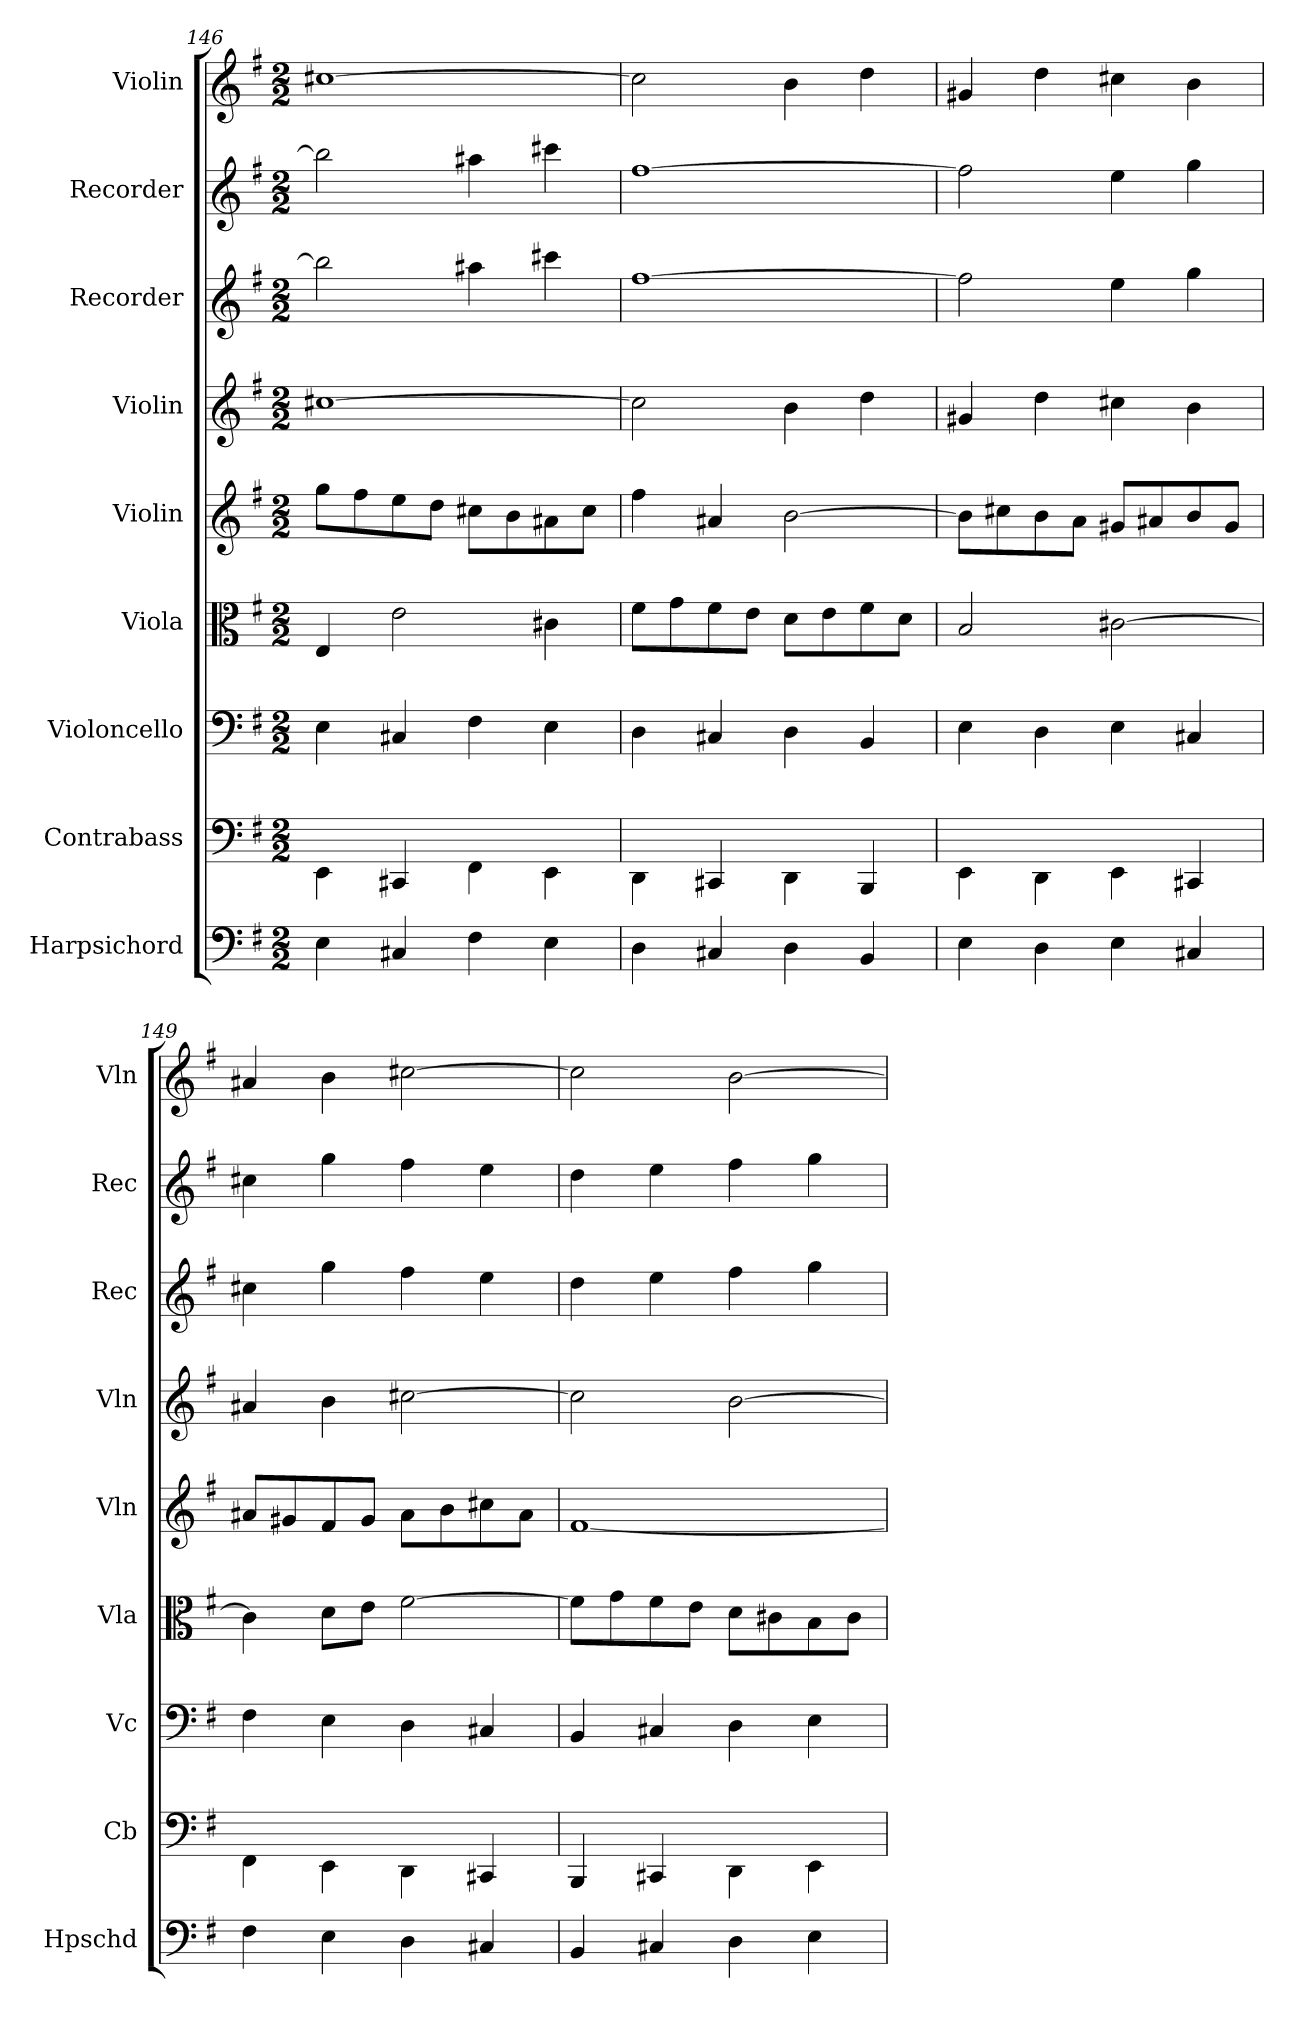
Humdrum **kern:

**kern	**kern	**kern	**kern	**kern	**kern	**kern	**kern	**kern
*part9	*part8	*part7	*part6	*part5	*part4	*part3	*part2	*part1
*staff9	*staff8	*staff7	*staff6	*staff5	*staff4	*staff3	*staff2	*staff1
*I"Harpsichord	*I"Contrabass	*I"Violoncello	*I"Viola	*I"Violin	*I"Violin	*I"Recorder	*I"Recorder	*I"Violin
*I'Hpschd	*I'Cb	*I'Vc	*I'Vla	*I'Vln	*I'Vln	*I'Rec	*I'Rec	*I'Vln
*clefF4	*clefF4	*clefF4	*clefC3	*clefG2	*clefG2	*clefG2	*clefG2	*clefG2
*	*ITrd7c12	*	*	*	*	*	*	*
*k[f#]	*k[f#]	*k[f#]	*k[f#]	*k[f#]	*k[f#]	*k[f#]	*k[f#]	*k[f#]
*G:	*G:	*G:	*G:	*G:	*G:	*G:	*G:	*G:
*M2/2	*M2/2	*M2/2	*M2/2	*M2/2	*M2/2	*M2/2	*M2/2	*M2/2
=146	=146	=146	=146	=146	=146	=146	=146	=146
4E\	4EEE\	4E\	4E/	8gg\L	[1cc#X\	2bb\]	2bb\]	[1cc#X\
.	.	.	.	8ff#\	.	.	.	.
4C#X/	4CCC#X/	4C#X/	2e\	8ee\	.	.	.	.
.	.	.	.	8dd\J	.	.	.	.
4F#\	4FFF#\	4F#\	.	8cc#X\L	.	4aa#X\	4aa#X\	.
.	.	.	.	8b\	.	.	.	.
4E\	4EEE\	4E\	4c#X\	8a#X\	.	4ccc#X\	4ccc#X\	.
.	.	.	.	8cc#\J	.	.	.	.
=147	=147	=147	=147	=147	=147	=147	=147	=147
4D\	4DDD\	4D\	8f#\L	4ff#\	2cc#\]	[1ff#\	[1ff#\	2cc#\]
.	.	.	8g\	.	.	.	.	.
4C#X/	4CCC#X/	4C#X/	8f#\	4a#X/	.	.	.	.
.	.	.	8e\J	.	.	.	.	.
4D\	4DDD\	4D\	8d\L	[2b\	4b\	.	.	4b\
.	.	.	8e\	.	.	.	.	.
4BB/	4BBBB/	4BB/	8f#\	.	4dd\	.	.	4dd\
.	.	.	8d\J	.	.	.	.	.
=148	=148	=148	=148	=148	=148	=148	=148	=148
4E\	4EEE\	4E\	2B/	8b\L]	4g#X/	2ff#\]	2ff#\]	4g#X/
.	.	.	.	8cc#X\	.	.	.	.
4D\	4DDD\	4D\	.	8b\	4dd\	.	.	4dd\
.	.	.	.	8a\J	.	.	.	.
4E\	4EEE\	4E\	[2c#X\	8g#X/L	4cc#X\	4ee\	4ee\	4cc#X\
.	.	.	.	8a#X/	.	.	.	.
4C#X/	4CCC#X/	4C#X/	.	8b/	4b\	4gg\	4gg\	4b\
.	.	.	.	8g#/J	.	.	.	.
=149	=149	=149	=149	=149	=149	=149	=149	=149
4F#\	4FFF#\	4F#\	4c#\]	8a#X/L	4a#X/	4cc#X\	4cc#X\	4a#X/
.	.	.	.	8g#X/	.	.	.	.
4E\	4EEE\	4E\	8d\L	8f#/	4b\	4gg\	4gg\	4b\
.	.	.	8e\J	8g#/J	.	.	.	.
4D\	4DDD\	4D\	[2f#\	8a#\L	[2cc#X\	4ff#\	4ff#\	[2cc#X\
.	.	.	.	8b\	.	.	.	.
4C#X/	4CCC#X/	4C#X/	.	8cc#X\	.	4ee\	4ee\	.
.	.	.	.	8a#\J	.	.	.	.
=150	=150	=150	=150	=150	=150	=150	=150	=150
4BB/	4BBBB/	4BB/	8f#\L]	[1f#/	2cc#\]	4dd\	4dd\	2cc#\]
.	.	.	8g\	.	.	.	.	.
4C#X/	4CCC#X/	4C#X/	8f#\	.	.	4ee\	4ee\	.
.	.	.	8e\J	.	.	.	.	.
4D\	4DDD\	4D\	8d\L	.	[2b\	4ff#\	4ff#\	[2b\
.	.	.	8c#X\	.	.	.	.	.
4E\	4EEE\	4E\	8B\	.	.	4gg\	4gg\	.
.	.	.	8c#\J	.	.	.	.	.
=	=	=	=	=	=	=	=	=
*-	*-	*-	*-	*-	*-	*-	*-	*-
